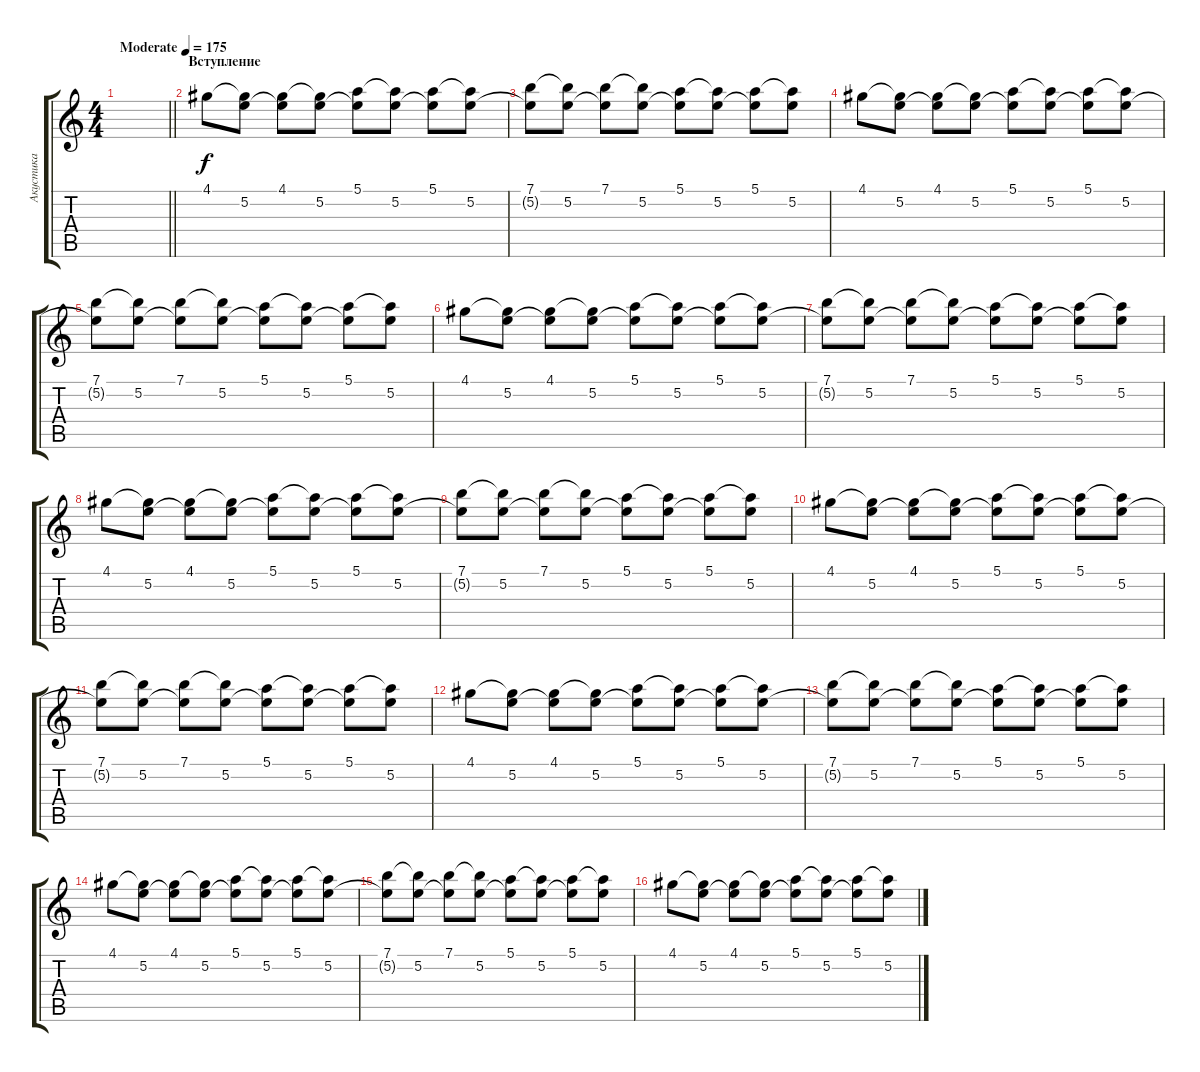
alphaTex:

\track (" Акустика" " Акустика") {instrument acousticguitarsteel}
\staff {score tabs}
\tuning (E4 B3 G3 D3 A2 E2) {hide}
\ts (4 4)
\tempo (175 "Moderate")
\clef g2
\barLineRight lightlight
\ks c
|
\section ("" "Вступление")
4.1.8 (4.1{t} 5.2).8 (4.1 5.2{t}).8 (4.1{t} 5.2).8 (5.1 5.2{t}).8 (5.1{t} 5.2).8 (5.1 5.2{t}).8 (5.1{t} 5.2).8 |
(7.1 5.2{t}).8 (7.1{t} 5.2).8 (7.1 5.2{t}).8 (7.1{t} 5.2).8 (5.1 5.2{t}).8 (5.1{t} 5.2).8 (5.1 5.2{t}).8 (5.1{t} 5.2).8 |
4.1.8 (4.1{t} 5.2).8 (4.1 5.2{t}).8 (4.1{t} 5.2).8 (5.1 5.2{t}).8 (5.1{t} 5.2).8 (5.1 5.2{t}).8 (5.1{t} 5.2).8 |
(7.1 5.2{t}).8 (7.1{t} 5.2).8 (7.1 5.2{t}).8 (7.1{t} 5.2).8 (5.1 5.2{t}).8 (5.1{t} 5.2).8 (5.1 5.2{t}).8 (5.1{t} 5.2).8 |
4.1.8 (4.1{t} 5.2).8 (4.1 5.2{t}).8 (4.1{t} 5.2).8 (5.1 5.2{t}).8 (5.1{t} 5.2).8 (5.1 5.2{t}).8 (5.1{t} 5.2).8 |
(7.1 5.2{t}).8 (7.1{t} 5.2).8 (7.1 5.2{t}).8 (7.1{t} 5.2).8 (5.1 5.2{t}).8 (5.1{t} 5.2).8 (5.1 5.2{t}).8 (5.1{t} 5.2).8 |
4.1.8 (4.1{t} 5.2).8 (4.1 5.2{t}).8 (4.1{t} 5.2).8 (5.1 5.2{t}).8 (5.1{t} 5.2).8 (5.1 5.2{t}).8 (5.1{t} 5.2).8 |
(7.1 5.2{t}).8 (7.1{t} 5.2).8 (7.1 5.2{t}).8 (7.1{t} 5.2).8 (5.1 5.2{t}).8 (5.1{t} 5.2).8 (5.1 5.2{t}).8 (5.1{t} 5.2).8 |
4.1.8 (4.1{t} 5.2).8 (4.1 5.2{t}).8 (4.1{t} 5.2).8 (5.1 5.2{t}).8 (5.1{t} 5.2).8 (5.1 5.2{t}).8 (5.1{t} 5.2).8 |
(7.1 5.2{t}).8 (7.1{t} 5.2).8 (7.1 5.2{t}).8 (7.1{t} 5.2).8 (5.1 5.2{t}).8 (5.1{t} 5.2).8 (5.1 5.2{t}).8 (5.1{t} 5.2).8 |
4.1.8 (4.1{t} 5.2).8 (4.1 5.2{t}).8 (4.1{t} 5.2).8 (5.1 5.2{t}).8 (5.1{t} 5.2).8 (5.1 5.2{t}).8 (5.1{t} 5.2).8 |
(7.1 5.2{t}).8 (7.1{t} 5.2).8 (7.1 5.2{t}).8 (7.1{t} 5.2).8 (5.1 5.2{t}).8 (5.1{t} 5.2).8 (5.1 5.2{t}).8 (5.1{t} 5.2).8 |
4.1.8 (4.1{t} 5.2).8 (4.1 5.2{t}).8 (4.1{t} 5.2).8 (5.1 5.2{t}).8 (5.1{t} 5.2).8 (5.1 5.2{t}).8 (5.1{t} 5.2).8 |
(7.1 5.2{t}).8 (7.1{t} 5.2).8 (7.1 5.2{t}).8 (7.1{t} 5.2).8 (5.1 5.2{t}).8 (5.1{t} 5.2).8 (5.1 5.2{t}).8 (5.1{t} 5.2).8 |
4.1.8 (4.1{t} 5.2).8 (4.1 5.2{t}).8 (4.1{t} 5.2).8 (5.1 5.2{t}).8 (5.1{t} 5.2).8 (5.1 5.2{t}).8 (5.1{t} 5.2).8
